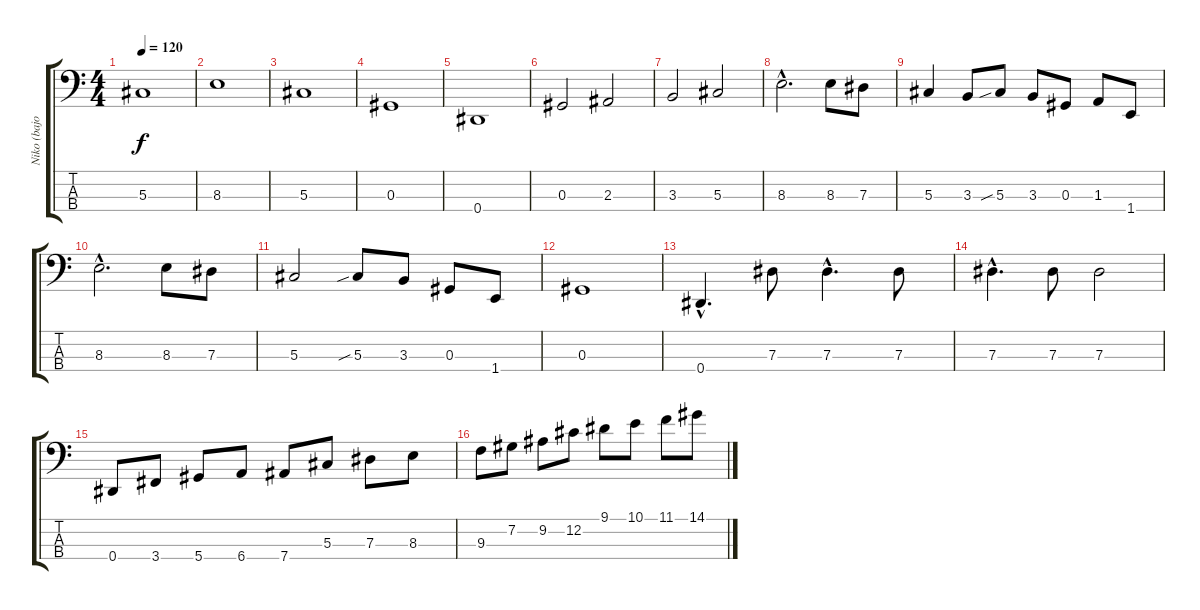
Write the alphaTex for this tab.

\track ("Niko (bajo)" "Niko (bajo") {instrument electricbassfinger}
\staff {score tabs}
\tuning (Gb2 Db2 Ab1 Eb1) {hide}
\ts (4 4)
\tempo 120
\clef f4
\ks c
5.3.1{dy f} |
8.3.1 |
5.3.1 |
0.3.1 |
0.4.1 |
0.3.2 2.3.2 |
3.3.2 5.3.2 |
8.3{hac}.2{d} 8.3.8 7.3.8 |
5.3.4 3.3.8 5.3{sib}.8 3.3.8 0.3.8 1.3.8 1.4.8 |
8.3{hac}.2{d} 8.3.8 7.3.8 |
5.3.2 5.3{sib}.8 3.3.8 0.3.8 1.4.8 |
0.3.1 |
0.4{hac}.4{d} 7.3.8 7.3{hac}.4{d} 7.3.8 |
7.3{hac}.4{d} 7.3.8 7.3.2 |
0.4.8 3.4.8 5.4.8 6.4.8 7.4.8 5.3.8 7.3.8 8.3.8 |
9.3.8 7.2.8 9.2.8 12.2.8 9.1.8 10.1.8 11.1.8 14.1.8
